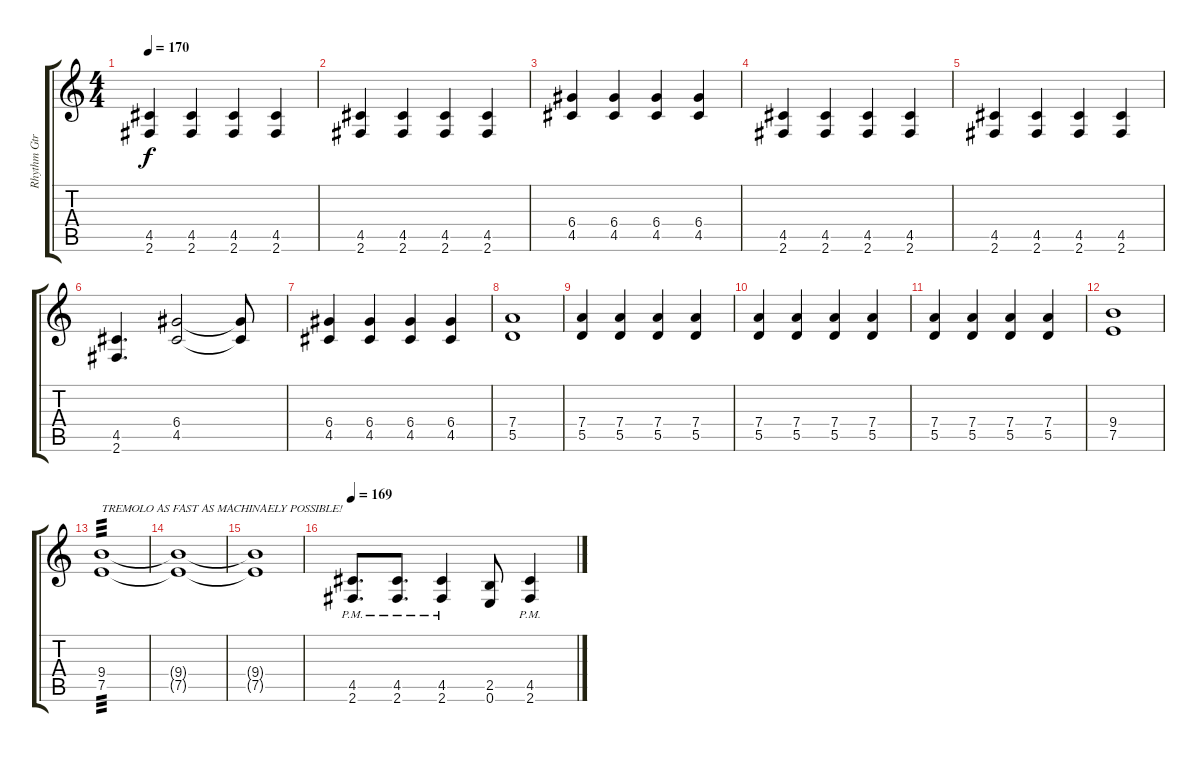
\track ("Rhythm Gtr" "Rhythm Gtr") {instrument distortionguitar}
\staff {score tabs}
\tuning (E4 B3 G3 D3 A2 E2) {hide}
\ts (4 4)
\tempo 170
\clef g2
\ks c
(4.5 2.6).4{dy f} (4.5 2.6).4 (4.5 2.6).4 (4.5 2.6).4 |
(4.5 2.6).4 (4.5 2.6).4 (4.5 2.6).4 (4.5 2.6).4 |
(6.4 4.5).4 (6.4 4.5).4 (6.4 4.5).4 (6.4 4.5).4 |
(4.5 2.6).4 (4.5 2.6).4 (4.5 2.6).4 (4.5 2.6).4 |
(4.5 2.6).4 (4.5 2.6).4 (4.5 2.6).4 (4.5 2.6).4 |
(4.5 2.6).4{d} (6.4 4.5).2 (6.4{t} 4.5{t}).8 |
(6.4 4.5).4 (6.4 4.5).4 (6.4 4.5).4 (6.4 4.5).4 |
(7.4 5.5).1 |
(7.4 5.5).4 (7.4 5.5).4 (7.4 5.5).4 (7.4 5.5).4 |
(7.4 5.5).4 (7.4 5.5).4 (7.4 5.5).4 (7.4 5.5).4 |
(7.4 5.5).4 (7.4 5.5).4 (7.4 5.5).4 (7.4 5.5).4 |
(9.4 7.5).1 |
(9.4 7.5).1{txt "TREMOLO AS FAST AS MACHINAELY POSSIBLE!" tp 3} |
(9.4{t} 7.5{t}).1 |
(9.4{t} 7.5{t}).1 |
\tempo 169
(4.5{pm} 2.6{pm}).8{d volume 13} (4.5{pm} 2.6{pm}).8{d} (4.5{pm} 2.6{pm}).4 (2.5 0.6).8 (4.5{pm} 2.6{pm}).4
